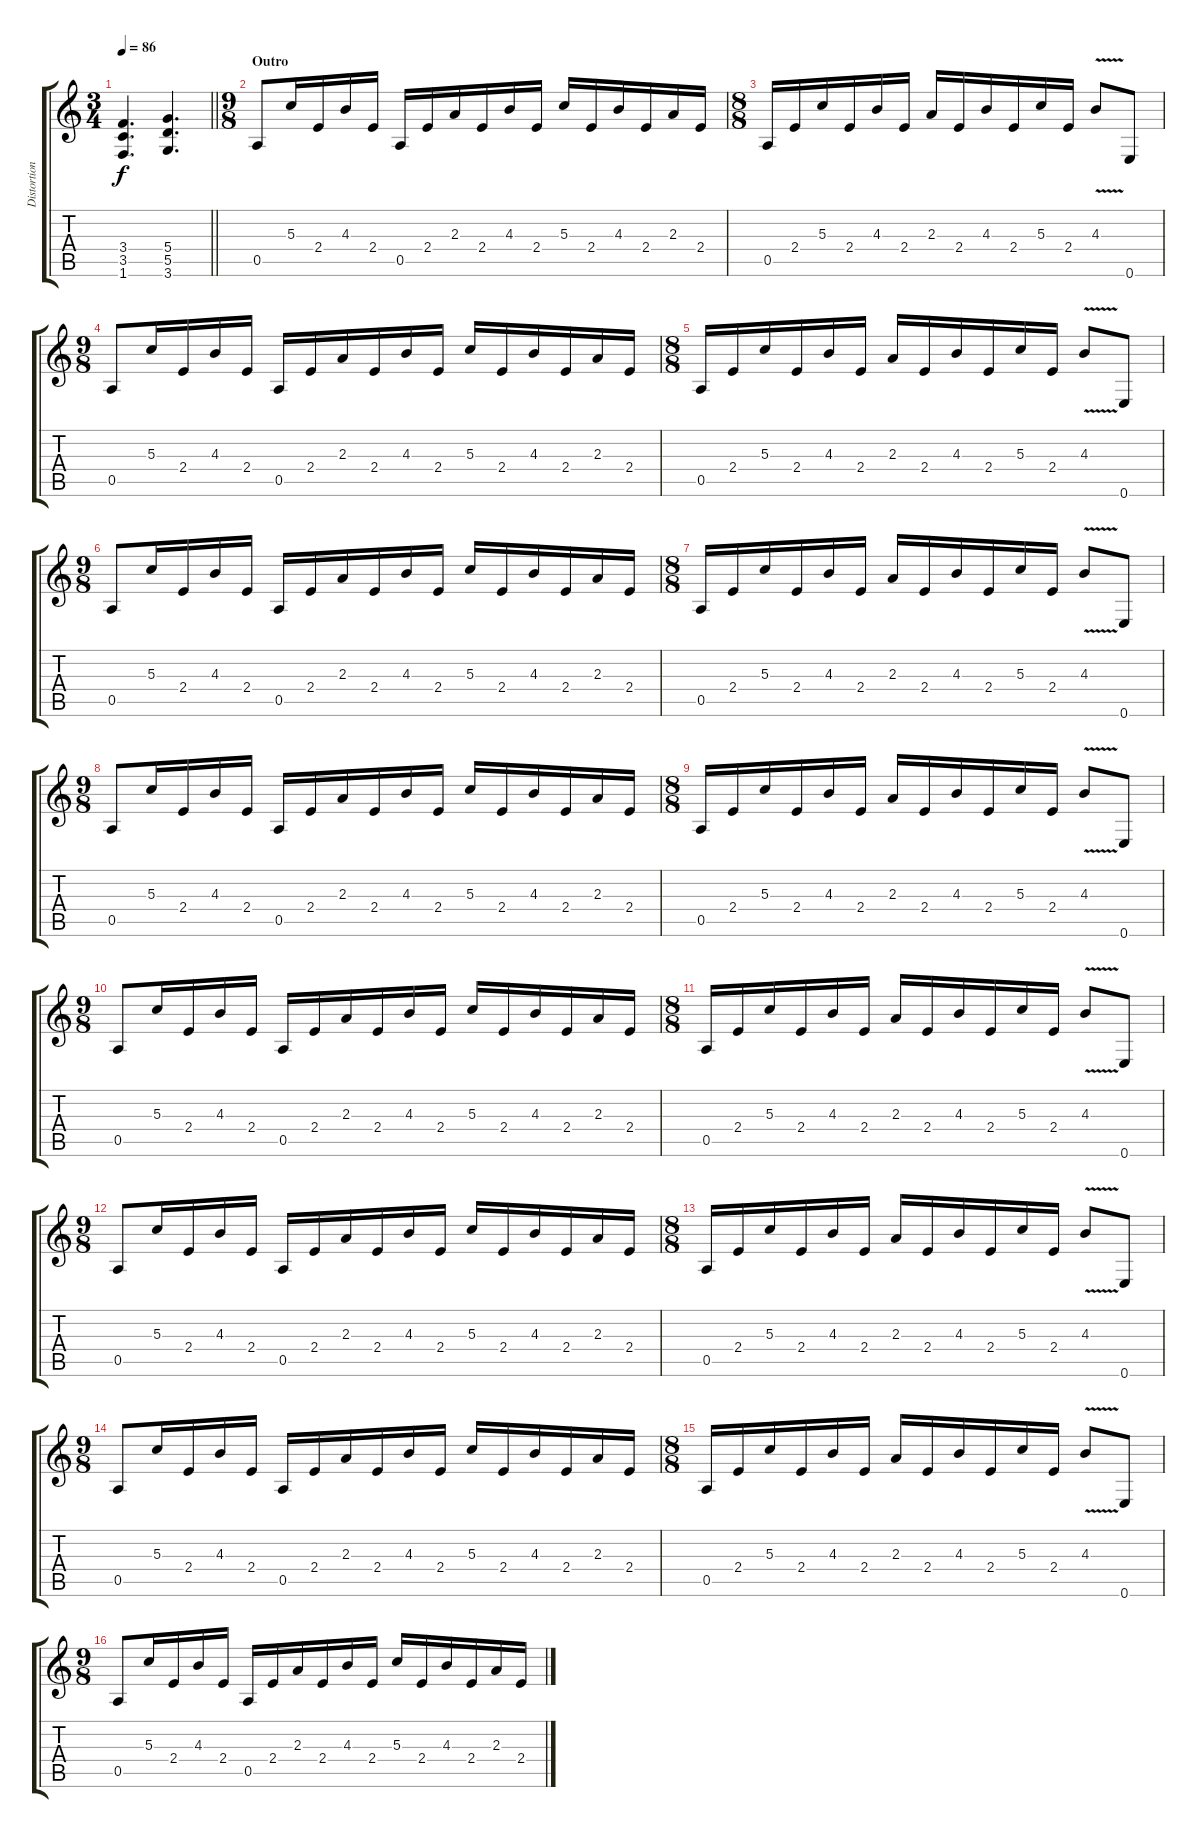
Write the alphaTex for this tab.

\track ("Distortion" "Distortion") {instrument distortionguitar}
\staff {score tabs}
\tuning (E4 B3 G3 D3 A2 E2) {hide}
\ts (3 4)
\tempo 86
\clef g2
\barLineRight lightlight
\ks c
(3.4 3.5 1.6).4{d dy f} (5.4 5.5 3.6).4{d} |
\ts (9 8)
\section ("" "Outro")
0.5.8{volume 11} 5.3.16 2.4.16 4.3.16 2.4.16 0.5.16 2.4.16 2.3.16 2.4.16 4.3.16 2.4.16 5.3.16 2.4.16 4.3.16 2.4.16 2.3.16 2.4.16 |
\ts (8 8)
0.5.16 2.4.16 5.3.16 2.4.16 4.3.16 2.4.16 2.3.16 2.4.16 4.3.16 2.4.16 5.3.16 2.4.16 4.3{v}.8 0.6.8 |
\ts (9 8)
0.5.8 5.3.16 2.4.16 4.3.16 2.4.16 0.5.16 2.4.16 2.3.16 2.4.16 4.3.16 2.4.16 5.3.16 2.4.16 4.3.16 2.4.16 2.3.16 2.4.16 |
\ts (8 8)
0.5.16 2.4.16 5.3.16 2.4.16 4.3.16 2.4.16 2.3.16 2.4.16 4.3.16 2.4.16 5.3.16 2.4.16 4.3{v}.8 0.6.8 |
\ts (9 8)
0.5.8 5.3.16 2.4.16 4.3.16 2.4.16 0.5.16 2.4.16 2.3.16 2.4.16 4.3.16 2.4.16 5.3.16 2.4.16 4.3.16 2.4.16 2.3.16 2.4.16 |
\ts (8 8)
0.5.16 2.4.16 5.3.16 2.4.16 4.3.16 2.4.16 2.3.16 2.4.16 4.3.16 2.4.16 5.3.16 2.4.16 4.3{v}.8 0.6.8 |
\ts (9 8)
0.5.8 5.3.16 2.4.16 4.3.16 2.4.16 0.5.16 2.4.16 2.3.16 2.4.16 4.3.16 2.4.16 5.3.16 2.4.16 4.3.16 2.4.16 2.3.16 2.4.16 |
\ts (8 8)
0.5.16 2.4.16 5.3.16 2.4.16 4.3.16 2.4.16 2.3.16 2.4.16 4.3.16 2.4.16 5.3.16 2.4.16 4.3{v}.8 0.6.8 |
\ts (9 8)
0.5.8 5.3.16 2.4.16 4.3.16 2.4.16 0.5.16 2.4.16 2.3.16 2.4.16 4.3.16 2.4.16 5.3.16 2.4.16 4.3.16 2.4.16 2.3.16 2.4.16 |
\ts (8 8)
0.5.16 2.4.16 5.3.16 2.4.16 4.3.16 2.4.16 2.3.16 2.4.16 4.3.16 2.4.16 5.3.16 2.4.16 4.3{v}.8 0.6.8 |
\ts (9 8)
0.5.8 5.3.16 2.4.16 4.3.16 2.4.16 0.5.16 2.4.16 2.3.16 2.4.16 4.3.16 2.4.16 5.3.16 2.4.16 4.3.16 2.4.16 2.3.16 2.4.16 |
\ts (8 8)
0.5.16 2.4.16 5.3.16 2.4.16 4.3.16 2.4.16 2.3.16 2.4.16 4.3.16 2.4.16 5.3.16 2.4.16 4.3{v}.8 0.6.8 |
\ts (9 8)
0.5.8 5.3.16 2.4.16 4.3.16 2.4.16 0.5.16 2.4.16 2.3.16 2.4.16 4.3.16 2.4.16 5.3.16 2.4.16 4.3.16 2.4.16 2.3.16 2.4.16 |
\ts (8 8)
0.5.16 2.4.16 5.3.16 2.4.16 4.3.16 2.4.16 2.3.16 2.4.16 4.3.16 2.4.16 5.3.16 2.4.16 4.3{v}.8 0.6.8 |
\ts (9 8)
0.5.8 5.3.16 2.4.16 4.3.16 2.4.16 0.5.16 2.4.16 2.3.16 2.4.16 4.3.16 2.4.16 5.3.16 2.4.16 4.3.16 2.4.16 2.3.16 2.4.16
